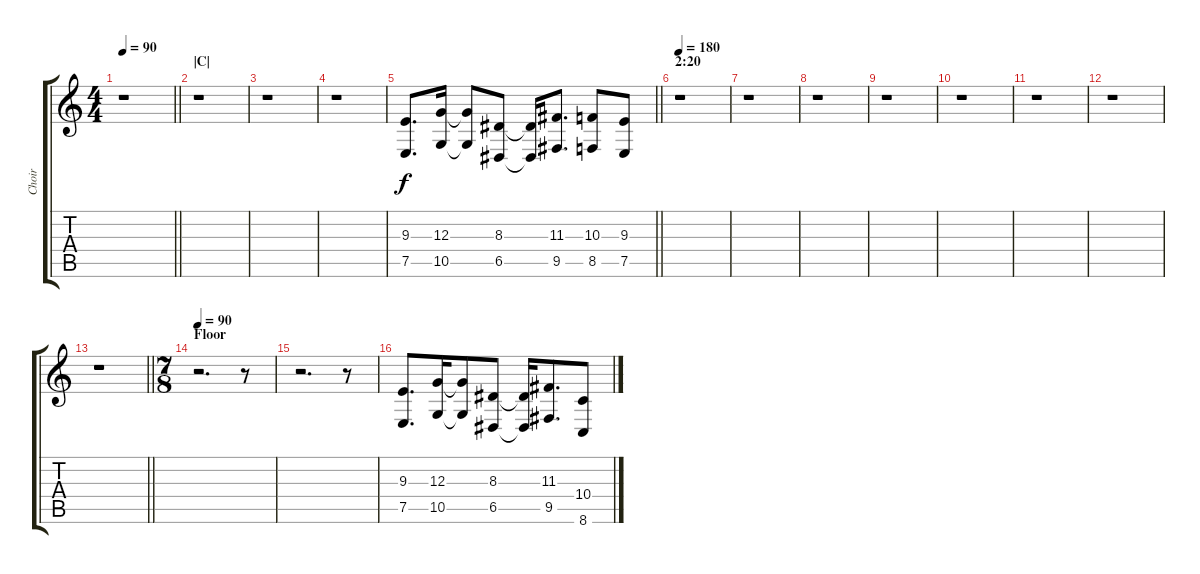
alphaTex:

\track ("Choir" "Choir") {instrument choiraahs}
\staff {score tabs}
\tuning (E4 B3 G3 D3 A2 E2) {hide}
\ts (4 4)
\tempo 90
\clef g2
\barLineRight lightlight
\ks c
r.1{dy f} |
\section ("" "|C|")
r.1 |
r.1 |
r.1 |
\barLineRight lightlight
(9.3 7.5).8{d} (12.3 10.5).16 (12.3{t} 10.5{t}).8 (8.3 6.5).8 (8.3{t} 6.5{t}).16 (11.3 9.5).8{d} (10.3 8.5).8 (9.3 7.5).8 |
\section ("" "2:20")
\tempo 180
r.1 |
r.1 |
r.1 |
r.1 |
r.1 |
r.1 |
r.1 |
\barLineRight lightlight
r.1 |
\ts (7 8)
\section ("" "Floor")
\tempo 90
r.2{d} r.8 |
r.2{d} r.8 |
(9.3 7.5).8{d} (12.3 10.5).16 (12.3{t} 10.5{t}).8 (8.3 6.5).8 (8.3{t} 6.5{t}).16 (11.3 9.5).8{d} (10.4 8.6).8
